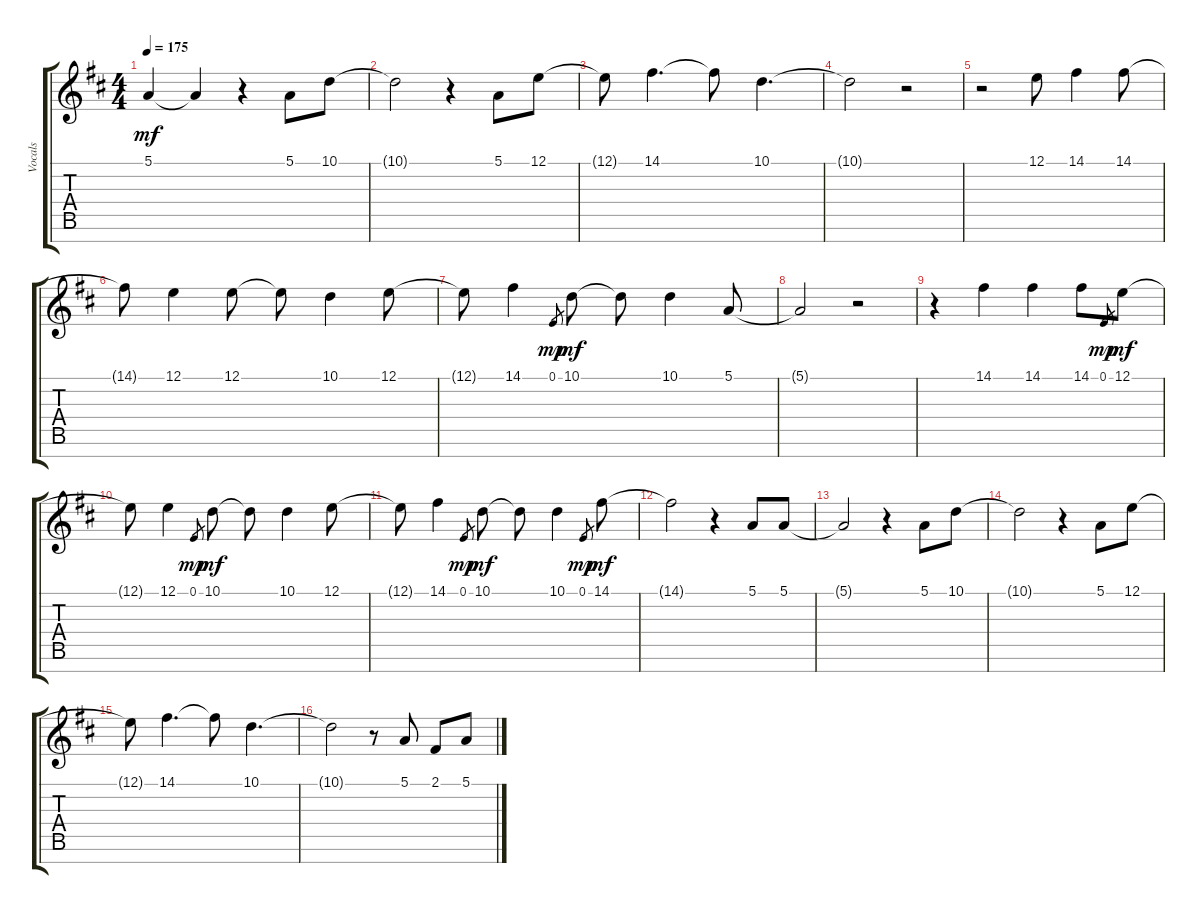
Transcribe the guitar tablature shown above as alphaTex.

\track ("Vocals" "Vocals") {instrument flute}
\staff {score tabs}
\tuning (E4 B3 G3 D3 A2 E2 B1) {hide}
\ts (4 4)
\tempo 175
\clef g2
\ks d
5.1{t}.4{dy mf} 5.1{t}.4 r.4 5.1.8 10.1.8 |
10.1{t}.2 r.4 5.1.8 12.1.8 |
12.1{t}.8 14.1.4{d} 14.1{t}.8 10.1.4{d} |
10.1{t}.2 r.2 |
r.2 12.1.8 14.1.4 14.1.8 |
14.1{t}.8 12.1.4 12.1.8 12.1{t}.8 10.1.4 12.1.8 |
12.1{t}.8 14.1.4 0.1.8{gr dy mp} 10.1.8{dy mf} 10.1{t}.8 10.1.4 5.1.8 |
5.1{t}.2 r.2 |
r.4 14.1.4 14.1.4 14.1.8 0.1.8{gr dy mp} 12.1.8{dy mf} |
12.1{t}.8 12.1.4 0.1.8{gr dy mp} 10.1.8{dy mf} 10.1{t}.8 10.1.4 12.1.8 |
12.1{t}.8 14.1.4 0.1.8{gr dy mp} 10.1.8{dy mf} 10.1{t}.8 10.1.4 0.1.8{gr dy mp} 14.1.8{dy mf} |
14.1{t}.2 r.4 5.1.8 5.1.8 |
5.1{t}.2 r.4 5.1.8 10.1.8 |
10.1{t}.2 r.4 5.1.8 12.1.8 |
12.1{t}.8 14.1.4{d} 14.1{t}.8 10.1.4{d} |
10.1{t}.2 r.8 5.1.8 2.1.8 5.1.8
